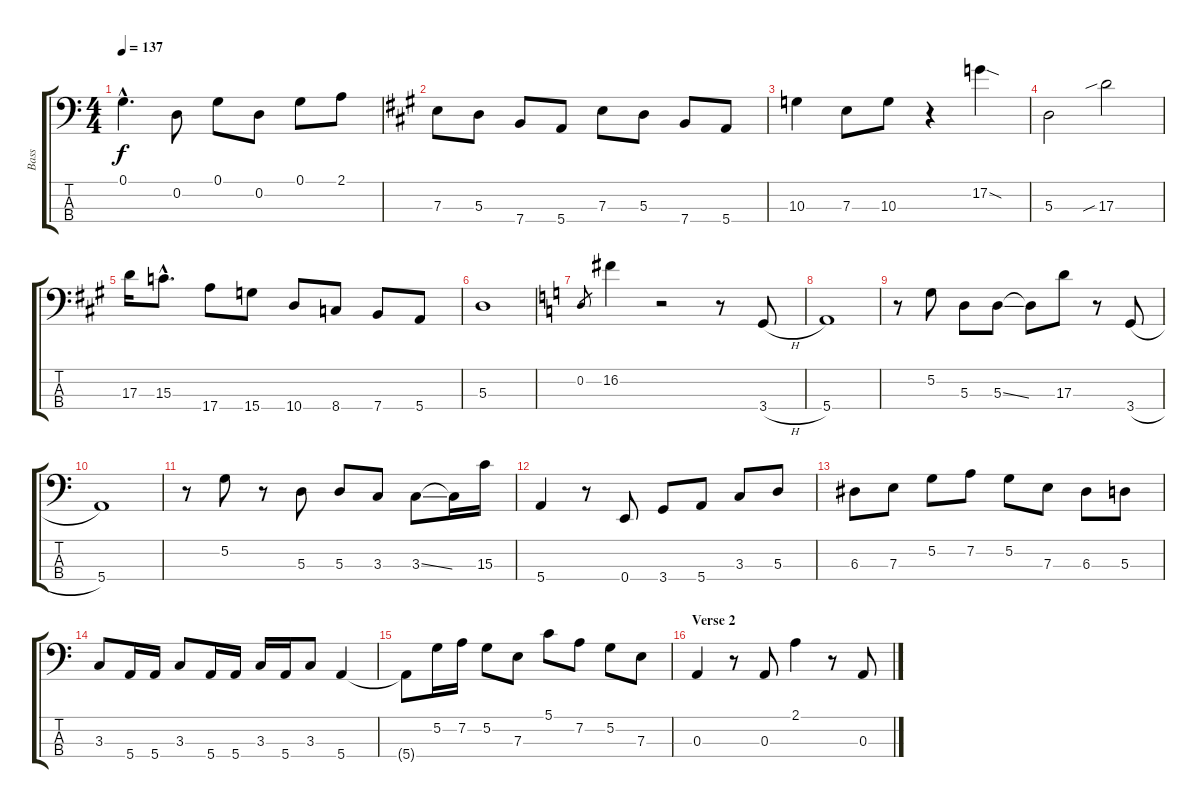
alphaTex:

\track ("Bass" "Bass") {instrument electricbassfinger}
\staff {score tabs}
\tuning (G2 D2 A1 E1) {hide}
\ts (4 4)
\tempo 137
\clef f4
\ks c
0.1{hac}.4{d dy f} 0.2.8 0.1.8 0.2.8 0.1.8 2.1.8 |
\ks a
7.3.8 5.3.8 7.4.8 5.4.8 7.3.8 5.3.8 7.4.8 5.4.8 |
10.3.4 7.3.8 10.3.8 r.4 17.2{sod}.4 |
5.3.2 17.3{sib}.2 |
17.3.16 15.3{hac}.8{d} 17.4.8 15.4.8 10.4.8 8.4.8 7.4.8 5.4.8 |
5.3.1 |
\ks c
0.2.8{gr} 16.2.4 r.2 r.8 3.4{h}.8 |
5.4.1 |
r.8 5.2.8 5.3.8 5.3{ss}.8 5.3{t}.8 17.3.8 r.8 3.4{h}.8 |
5.4.1 |
r.8 5.2.8 r.8 5.3.8 5.3.8 3.3.8 3.3{ss}.8 3.3{t}.16 15.3.16 |
5.4.4 r.8 0.4.8 3.4.8 5.4.8 3.3.8 5.3.8 |
6.3.8 7.3.8 5.2.8 7.2.8 5.2.8 7.3.8 6.3.8 5.3.8 |
3.3.8 5.4.16 5.4.16 3.3.8 5.4.16 5.4.16 3.3.16 5.4.16 3.3.8 5.4.4 |
5.4{t}.8 5.2.16 7.2.16 5.2.8 7.3.8 5.1.8 7.2.8 5.2.8 7.3.8 |
\section ("" "Verse 2")
0.3.4 r.8 0.3.8 2.1.4 r.8 0.3.8
